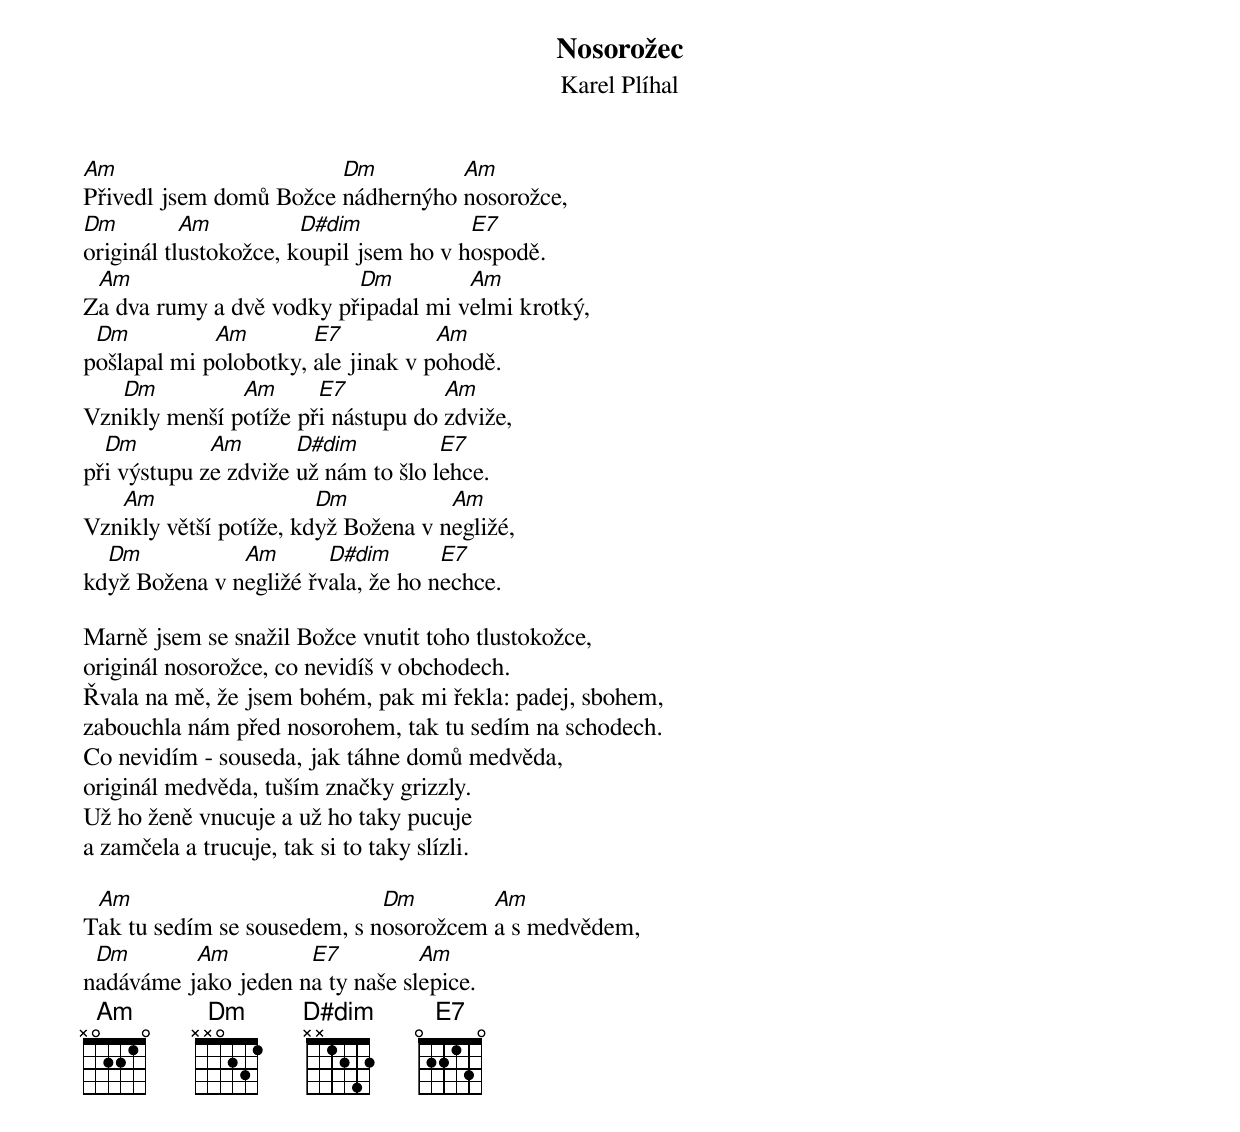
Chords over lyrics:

Nosorožec
Karel Plíhal


Am                      Dm         Am
Přivedl jsem domů Božce nádhernýho nosorožce,
Dm         Am          D#dim            E7
originál tlustokožce, koupil jsem ho v hospodě.
 Am                       Dm         Am
Za dva rumy a dvě vodky připadal mi velmi krotký,
 Dm          Am        E7           Am
pošlapal mi polobotky, ale jinak v pohodě.
   Dm          Am      E7           Am
Vznikly menší potíže při nástupu do zdviže,
  Dm         Am       D#dim          E7
při výstupu ze zdviže už nám to šlo lehce.
   Am                   Dm           Am
Vznikly větší potíže, když Božena v negližé,
  Dm           Am       D#dim       E7
když Božena v negližé řvala, že ho nechce.

Marně jsem se snažil Božce vnutit toho tlustokožce,
originál nosorožce, co nevidíš v obchodech.
Řvala na mě, že jsem bohém, pak mi řekla: padej, sbohem,
zabouchla nám před nosorohem, tak tu sedím na schodech.
Co nevidím - souseda, jak táhne domů medvěda,
originál medvěda, tuším značky grizzly.
Už ho ženě vnucuje a už ho taky pucuje
a zamčela a trucuje, tak si to taky slízli.

 Am                          Dm        Am
Tak tu sedím se sousedem, s nosorožcem a s medvědem,
 Dm       Am         E7          Am
nadáváme jako jeden na ty naše slepice.
